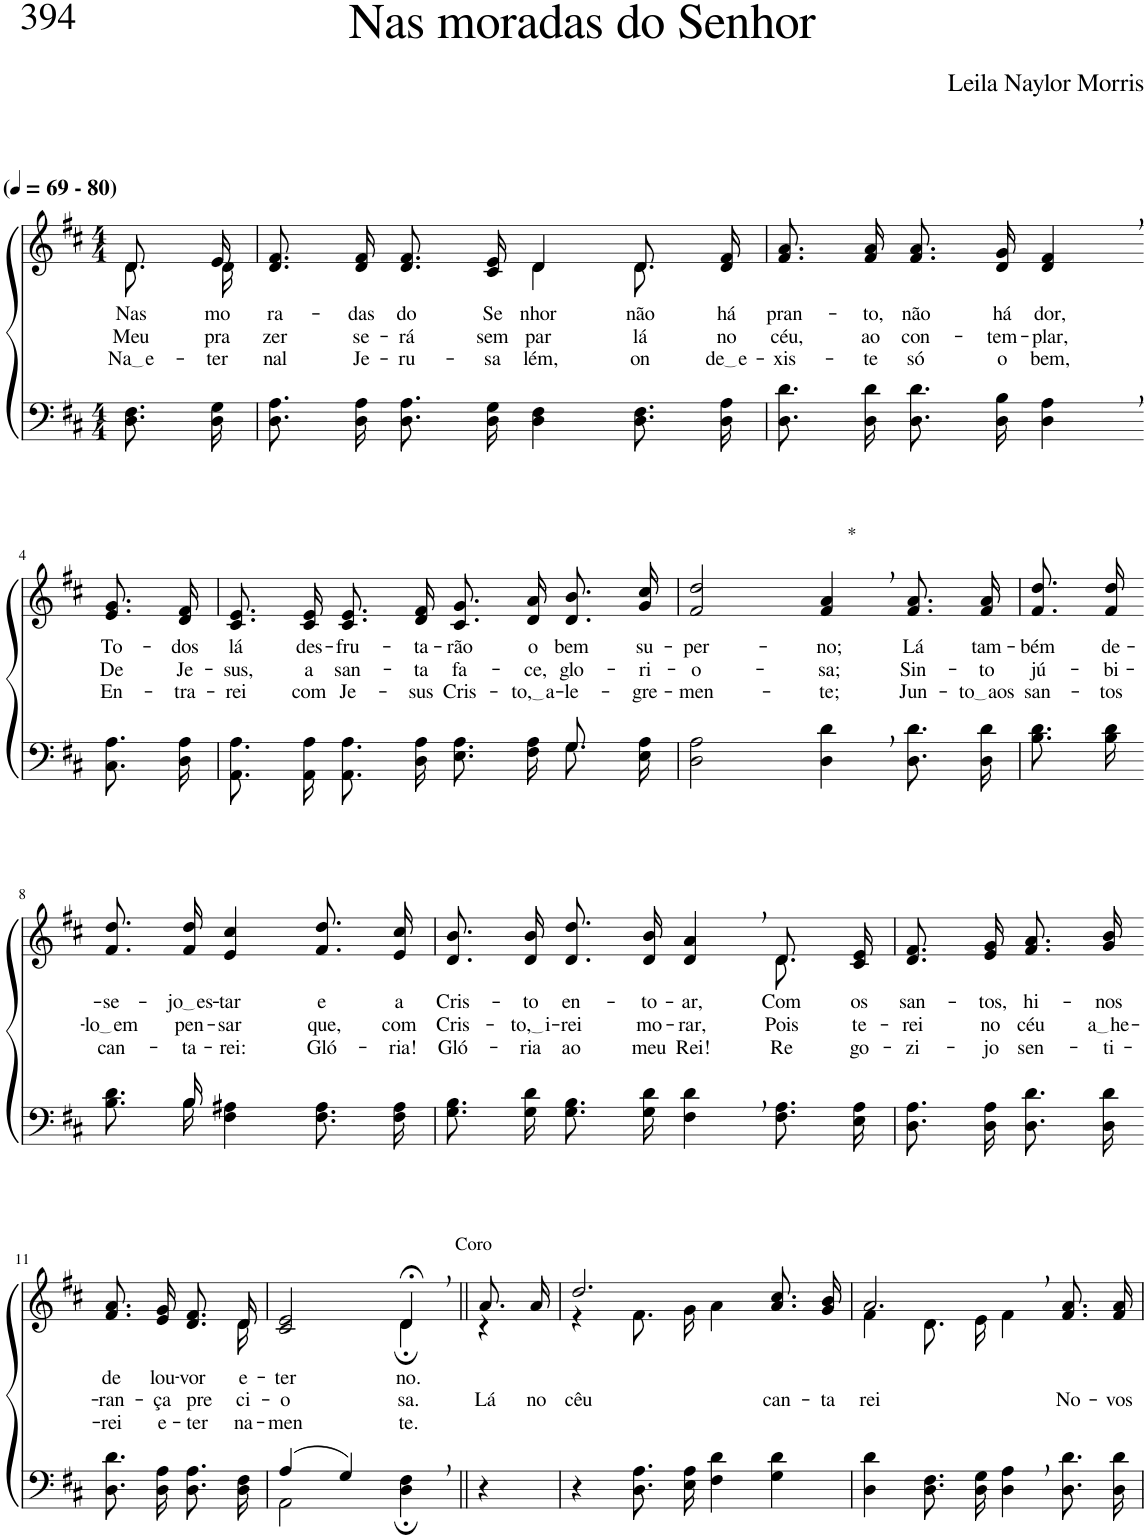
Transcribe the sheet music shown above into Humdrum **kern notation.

**kern	**kern	**text	**text	**text
*part2	*part1	*part1	*part1	*part1
*staff2	*staff1	*staff1	*staff1	*staff1
*I"Parte III e IV	*I"Parte I e II	*	*	*
*clefF4	*clefG2	*	*	*
*k[f#c#]	*k[f#c#]	*	*	*
*M4/4	*M4/4	*	*	*
*MM69	*MM69	*	*	*
=1	=1	=1	=1	=1
*	*^	*	*	*
!	!LO:TX:a:B:t=(	!	!	!	!
!	!LO:TX:a:B:t=- 80)	!	!	!	!
!	!	!	!LO:LY:b	!LO:LY:b	!LO:LY:b
8.D\ 8.F#\L	8.d/L	8.d\L	Nas	Meu	Na e
!	!	!	!LO:LY:b	!LO:LY:b	!LO:LY:b
16D\ 16G\Jk	16e/Jk	16d\Jk	mo-	pra-	-ter-
=2	=2	=2	=2	=2	=2
!	!	!	!LO:LY:b	!LO:LY:b	!LO:LY:b
8.D\ 8.A\L	8.d/ 8.f#/L	2ryy	-ra-	-zer	-nal
!	!	!	!LO:LY:b	!LO:LY:b	!LO:LY:b
16D\ 16A\Jk	16d/ 16f#/Jk	.	-das	se-	Je-
!	!	!	!LO:LY:b	!LO:LY:b	!LO:LY:b
8.D\ 8.A\L	8.d/ 8.f#/L	.	do	-rá	-ru-
!	!	!	!LO:LY:b	!LO:LY:b	!LO:LY:b
16D\ 16G\Jk	16c#/ 16e/Jk	.	Se-	sem	-sa-
!	!	!	!LO:LY:b	!LO:LY:b	!LO:LY:b
4D\ 4F#\	4d/	4d\	-nhor	par	-lém,
!	!	!	!LO:LY:b	!LO:LY:b	!LO:LY:b
8.D\ 8.F#\L	8.d/L	8.d\	não	lá	on-
!	!	!	!LO:LY:b	!LO:LY:b	!LO:LY:b
16D\ 16A\Jk	16d/ 16f#/Jk	16ryy	há	no	de e
=3	=3	=3	=3	=3	=3
!	!	!	!LO:LY:b	!LO:LY:b	!LO:LY:b
*	*v	*v	*	*	*
8.D\ 8.d\L	8.f#/ 8.a/L	pran-	céu,	-xis-
!	!	!LO:LY:b	!LO:LY:b	!LO:LY:b
16D\ 16d\Jk	16f#/ 16a/Jk	-to,	ao	-te
!	!	!LO:LY:b	!LO:LY:b	!LO:LY:b
8.D\ 8.d\L	8.f#/ 8.a/L	não	con-	só
!	!	!LO:LY:b	!LO:LY:b	!LO:LY:b
16D\ 16B\Jk	16d/ 16g/Jk	há	-tem-	o
!	!	!LO:LY:b	!LO:LY:b	!LO:LY:b
4D\, 4A\,	4d/, 4f#/,	dor,	-plar,	bem,
!!LO:LB:g=z
=4-	=4-	=4-	=4-	=4-
!	!	!LO:LY:b	!LO:LY:b	!LO:LY:b
8.C#\ 8.A\L	8.e/ 8.g/L	To-	De	En-
!	!	!LO:LY:b	!LO:LY:b	!LO:LY:b
16D\ 16A\Jk	16d/ 16f#/Jk	-dos	Je-	-tra-
=5	=5	=5	=5	=5
*^	*	*	*	*
!	!	!	!LO:LY:b	!LO:LY:b	!LO:LY:b
2.ryy	8.AA\ 8.A\L	8.c#/ 8.e/L	lá	-sus,	-rei
!	!	!	!LO:LY:b	!LO:LY:b	!LO:LY:b
.	16AA\ 16A\Jk	16c#/ 16e/Jk	des-	a	com
!	!	!	!LO:LY:b	!LO:LY:b	!LO:LY:b
.	8.AA\ 8.A\L	8.c#/ 8.e/L	-fru-	san-	Je-
!	!	!	!LO:LY:b	!LO:LY:b	!LO:LY:b
.	16D\ 16A\Jk	16d/ 16f#/Jk	-ta-	-ta	-sus
!	!	!	!LO:LY:b	!LO:LY:b	!LO:LY:b
.	8.E\ 8.A\L	8.c#/ 8.g/L	-rão	fa-	Cris-
!	!	!	!LO:LY:b	!LO:LY:b	!LO:LY:b
.	16F#\ 16A\Jk	16d/ 16a/Jk	o	-ce,	to, a
!	!	!	!LO:LY:b	!LO:LY:b	!LO:LY:b
8.G/	8.G\L	8.d/ 8.b/L	bem	glo-	-le-
!	!	!	!LO:LY:b	!LO:LY:b	!LO:LY:b
16ryy	16E\ 16A\Jk	16g/ 16cc#/Jk	su-	-ri-	-gre-
=6	=6	=6	=6	=6	=6
!	!	!	!LO:LY:b	!LO:LY:b	!LO:LY:b
*v	*v	*	*	*	*
2D\ 2A\	2f#/ 2dd/	-per-	-o-	-men-
!	!LO:TX:a:t=*	!	!	!
!	!	!LO:LY:b	!LO:LY:b	!LO:LY:b
4D\, 4d\,	4f#/, 4a/,	-no;	-sa;	-te;
!	!	!LO:LY:b	!LO:LY:b	!LO:LY:b
8.D\ 8.d\L	8.f#/ 8.a/L	Lá	Sin-	Jun-
!	!	!LO:LY:b	!LO:LY:b	!LO:LY:b
16D\ 16d\Jk	16f#/ 16a/Jk	tam-	-to	to aos
=7	=7	=7	=7	=7
!	!	!LO:LY:b	!LO:LY:b	!LO:LY:b
8.B\ 8.d\L	8.f#/ 8.dd/L	-bém	jú-	san-
!	!	!LO:LY:b	!LO:LY:b	!LO:LY:b
16B\ 16d\Jk	16f#/ 16dd/Jk	de-	-bi-	-tos
!!LO:LB:g=z
=8-	=8-	=8-	=8-	=8-
*^	*	*	*	*
!	!	!	!LO:LY:b	!LO:LY:b	!LO:LY:b
8.ryy	8.B\ 8.d\L	8.f#/ 8.dd/L	-se-	lo em	can-
!	!	!	!LO:LY:b	!LO:LY:b	!LO:LY:b
16B/	16B\Jk	16f#/ 16dd/Jk	jo es	pen-	-ta-
!	!	!	!LO:LY:b	!LO:LY:b	!LO:LY:b
2ryy	4F#\ 4A#X\	4e/ 4cc#/	-tar	-sar	-rei:
!	!	!	!LO:LY:b	!LO:LY:b	!LO:LY:b
.	8.F#\ 8.A#\L	8.f#/ 8.dd/L	e	que,	Gló-
!	!	!	!LO:LY:b	!LO:LY:b	!LO:LY:b
.	16F#\ 16A#\Jk	16e/ 16cc#/Jk	a	com	-ria!
=9	=9	=9	=9	=9	=9
!	!	!	!LO:LY:b	!LO:LY:b	!LO:LY:b
*v	*v	*^	*	*	*
8.G\ 8.B\L	8.d/ 8.b/L	2.ryy	Cris-	Cris-	Gló-
!	!	!	!LO:LY:b	!LO:LY:b	!LO:LY:b
16G\ 16d\Jk	16d/ 16b/Jk	.	-to	to, i	-ria
!	!	!	!LO:LY:b	!LO:LY:b	!LO:LY:b
8.G\ 8.B\L	8.d/ 8.dd/L	.	en-	-rei	ao
!	!	!	!LO:LY:b	!LO:LY:b	!LO:LY:b
16G\ 16d\Jk	16d/ 16b/Jk	.	-to-	mo-	meu
!	!	!	!LO:LY:b	!LO:LY:b	!LO:LY:b
4F#\, 4d\,	4d/, 4a/,	.	-ar,	-rar,	Rei!
!	!	!	!LO:LY:b	!LO:LY:b	!LO:LY:b
8.F#\ 8.A\L	8.d/L	8.d\	Com	Pois	Re-
!	!	!	!LO:LY:b	!LO:LY:b	!LO:LY:b
16E\ 16A\Jk	16c#/ 16e/Jk	16ryy	os	te-	-go-
=10	=10	=10	=10	=10	=10
!	!	!	!LO:LY:b	!LO:LY:b	!LO:LY:b
*	*v	*v	*	*	*
8.D\ 8.A\L	8.d/ 8.f#/L	san-	-rei	-zi-
!	!	!LO:LY:b	!LO:LY:b	!LO:LY:b
16D\ 16A\Jk	16e/ 16g/Jk	-tos,	no	-jo
!	!	!LO:LY:b	!LO:LY:b	!LO:LY:b
8.D\ 8.d\L	8.f#/ 8.a/L	hi-	céu	sen-
!	!	!LO:LY:b	!LO:LY:b	!LO:LY:b
16D\ 16d\Jk	16g/ 16b/Jk	-nos	a he	-ti-
!!LO:LB:g=z
=11-	=11-	=11-	=11-	=11-
!	!	!LO:LY:b	!LO:LY:b	!LO:LY:b
*	*^	*	*	*
8.D\ 8.d\L	8.f#/ 8.a/L	4..ryy	de	-ran-	-rei
!	!	!	!LO:LY:b	!LO:LY:b	!LO:LY:b
16D\ 16A\Jk	16e/ 16g/Jk	.	lou-	-ça	e-
!	!	!	!LO:LY:b	!LO:LY:b	!LO:LY:b
8.D\ 8.A\L	8.d/ 8.f#/L	.	-vor	pre-	-ter-
!	!	!	!LO:LY:b	!LO:LY:b	!LO:LY:b
16D\ 16F#\Jk	16d/Jk	16d\	e-	-ci-	-na-
=12	=12	=12	=12	=12	=12
*^	*	*	*	*	*
!	!	!	!	!LO:LY:b	!LO:LY:b	!LO:LY:b
(4A/	2AA\	2ryy	2c#/ 2e/	-ter-	-o-	-men-
4G/)	.	.	.	.	.	.
!	!	!LO:TX:a:t=Coro	!	!	!	!
!	!	!	!	!LO:LY:b	!LO:LY:b	!LO:LY:b
4ryy	4D\; 4F#\;	4d;<,\	4d;/	no.	-sa.	-te.
=13||	=13||	=13||	=13||	=13||	=13||	=13||
!	!	!	!	!	!LO:LY:b	!
*v	*v	*	*	*	*	*
4r	8.a/L	4r	.	Lá	.
!	!	!	!	!LO:LY:b	!
.	16a/Jk	.	.	no	.
=14	=14	=14	=14	=14	=14
!	!	!	!	!LO:LY:b	!
4r	2.dd/	4r	.	cêu	.
8.D\ 8.A\L	.	8.f#\L	.	.	.
16E\ 16A\Jk	.	16g\Jk	.	.	.
4F#\ 4d\	.	4a\	.	.	.
!	!	!	!	!LO:LY:b	!
4G\ 4d\	8.a/ 8.cc#/L	4ryy	.	can-	.
!	!	!	!	!LO:LY:b	!
.	16g/ 16b/Jk	.	.	-ta-	.
=15	=15	=15	=15	=15	=15
!	!	!	!	!LO:LY:b	!
4D\ 4d\	2.a,/	4f#\	.	-rei	.
8.D\ 8.F#\L	.	8.d\L	.	.	.
16D\ 16G\Jk	.	16e\Jk	.	.	.
4D\, 4A\,	.	4f#\	.	.	.
!	!	!	!	!LO:LY:b	!
8.D\ 8.d\L	8.f#/ 8.a/L	4ryy	.	No-	.
!	!	!	!	!LO:LY:b	!
16D\ 16d\Jk	16f#/ 16a/Jk	.	.	-vos	.
*	*v	*v	*	*	*
=	=	=	=	=
*-	*-	*-	*-	*-
